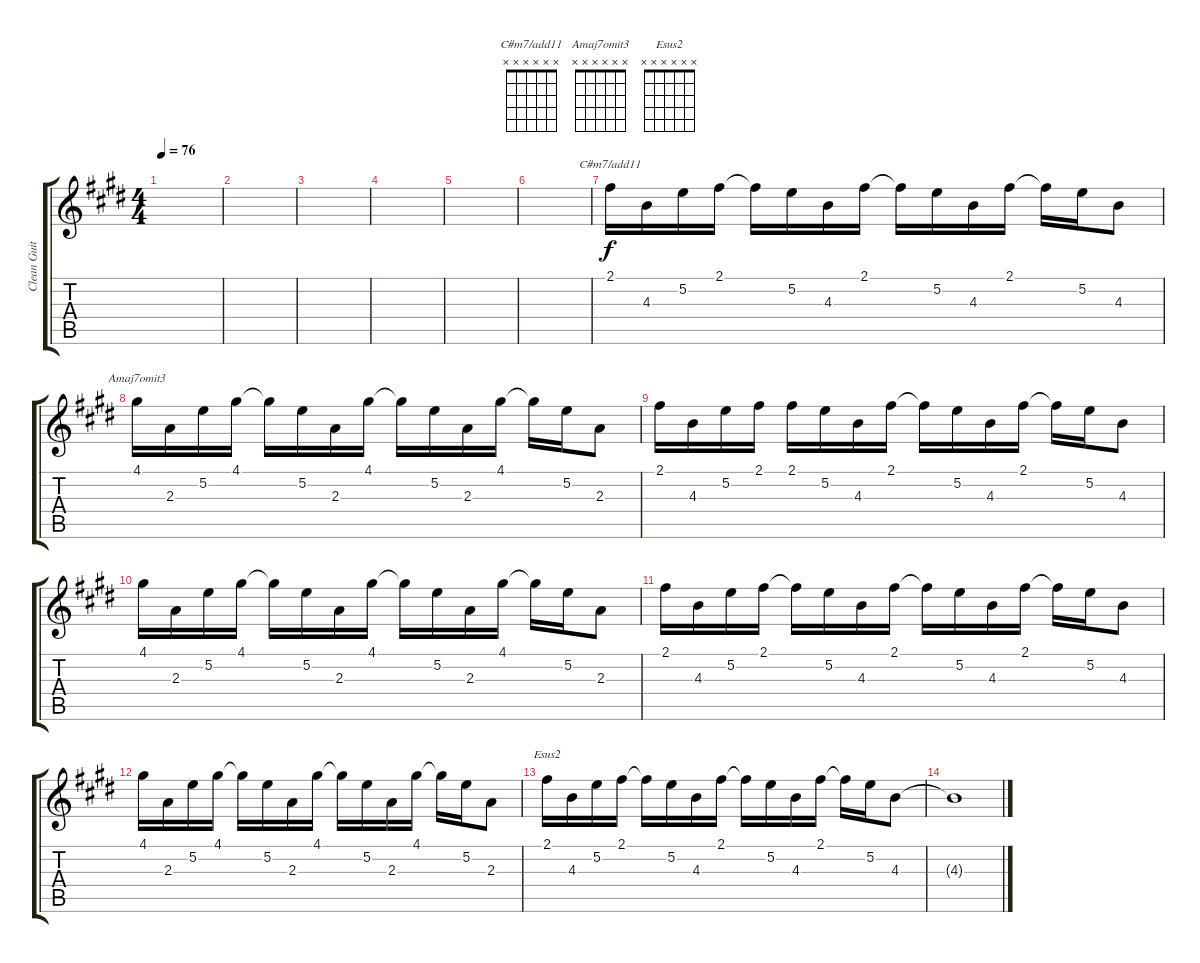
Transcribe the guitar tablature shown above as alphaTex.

\track ("Clean Guitar" "Clean Guit") {instrument electricguitarclean}
\staff {score tabs}
\tuning (E4 B3 G3 D3 A2 E2) {hide}
\chord ("C#m7/add11" x x x x x x)
\chord ("Amaj7omit3" x x x x x x)
\chord ("Esus2" x x x x x x)
\ts (4 4)
\tempo 76
\clef g2
\ks c#minor
|
|
|
|
|
|
2.1.16{ch "C#m7/add11"} 4.3.16 5.2.16 2.1.16 2.1{t}.16 5.2.16 4.3.16 2.1.16 2.1{t}.16 5.2.16 4.3.16 2.1.16 2.1{t}.16 5.2.16 4.3.8 |
4.1.16{ch "Amaj7omit3"} 2.3.16 5.2.16 4.1.16 4.1{t}.16 5.2.16 2.3.16 4.1.16 4.1{t}.16 5.2.16 2.3.16 4.1.16 4.1{t}.16 5.2.16 2.3.8 |
2.1.16 4.3.16 5.2.16 2.1.16 2.1.16 5.2.16 4.3.16 2.1.16 2.1{t}.16 5.2.16 4.3.16 2.1.16 2.1{t}.16 5.2.16 4.3.8 |
4.1.16 2.3.16 5.2.16 4.1.16 4.1{t}.16 5.2.16 2.3.16 4.1.16 4.1{t}.16 5.2.16 2.3.16 4.1.16 4.1{t}.16 5.2.16 2.3.8 |
2.1.16 4.3.16 5.2.16 2.1.16 2.1{t}.16 5.2.16 4.3.16 2.1.16 2.1{t}.16 5.2.16 4.3.16 2.1.16 2.1{t}.16 5.2.16 4.3.8 |
4.1.16 2.3.16 5.2.16 4.1.16 4.1{t}.16 5.2.16 2.3.16 4.1.16 4.1{t}.16 5.2.16 2.3.16 4.1.16 4.1{t}.16 5.2.16 2.3.8 |
2.1.16{ch "Esus2"} 4.3.16 5.2.16 2.1.16 2.1{t}.16 5.2.16 4.3.16 2.1.16 2.1{t}.16 5.2.16 4.3.16 2.1.16 2.1{t}.16 5.2.16 4.3.8 |
4.3{t}.1
